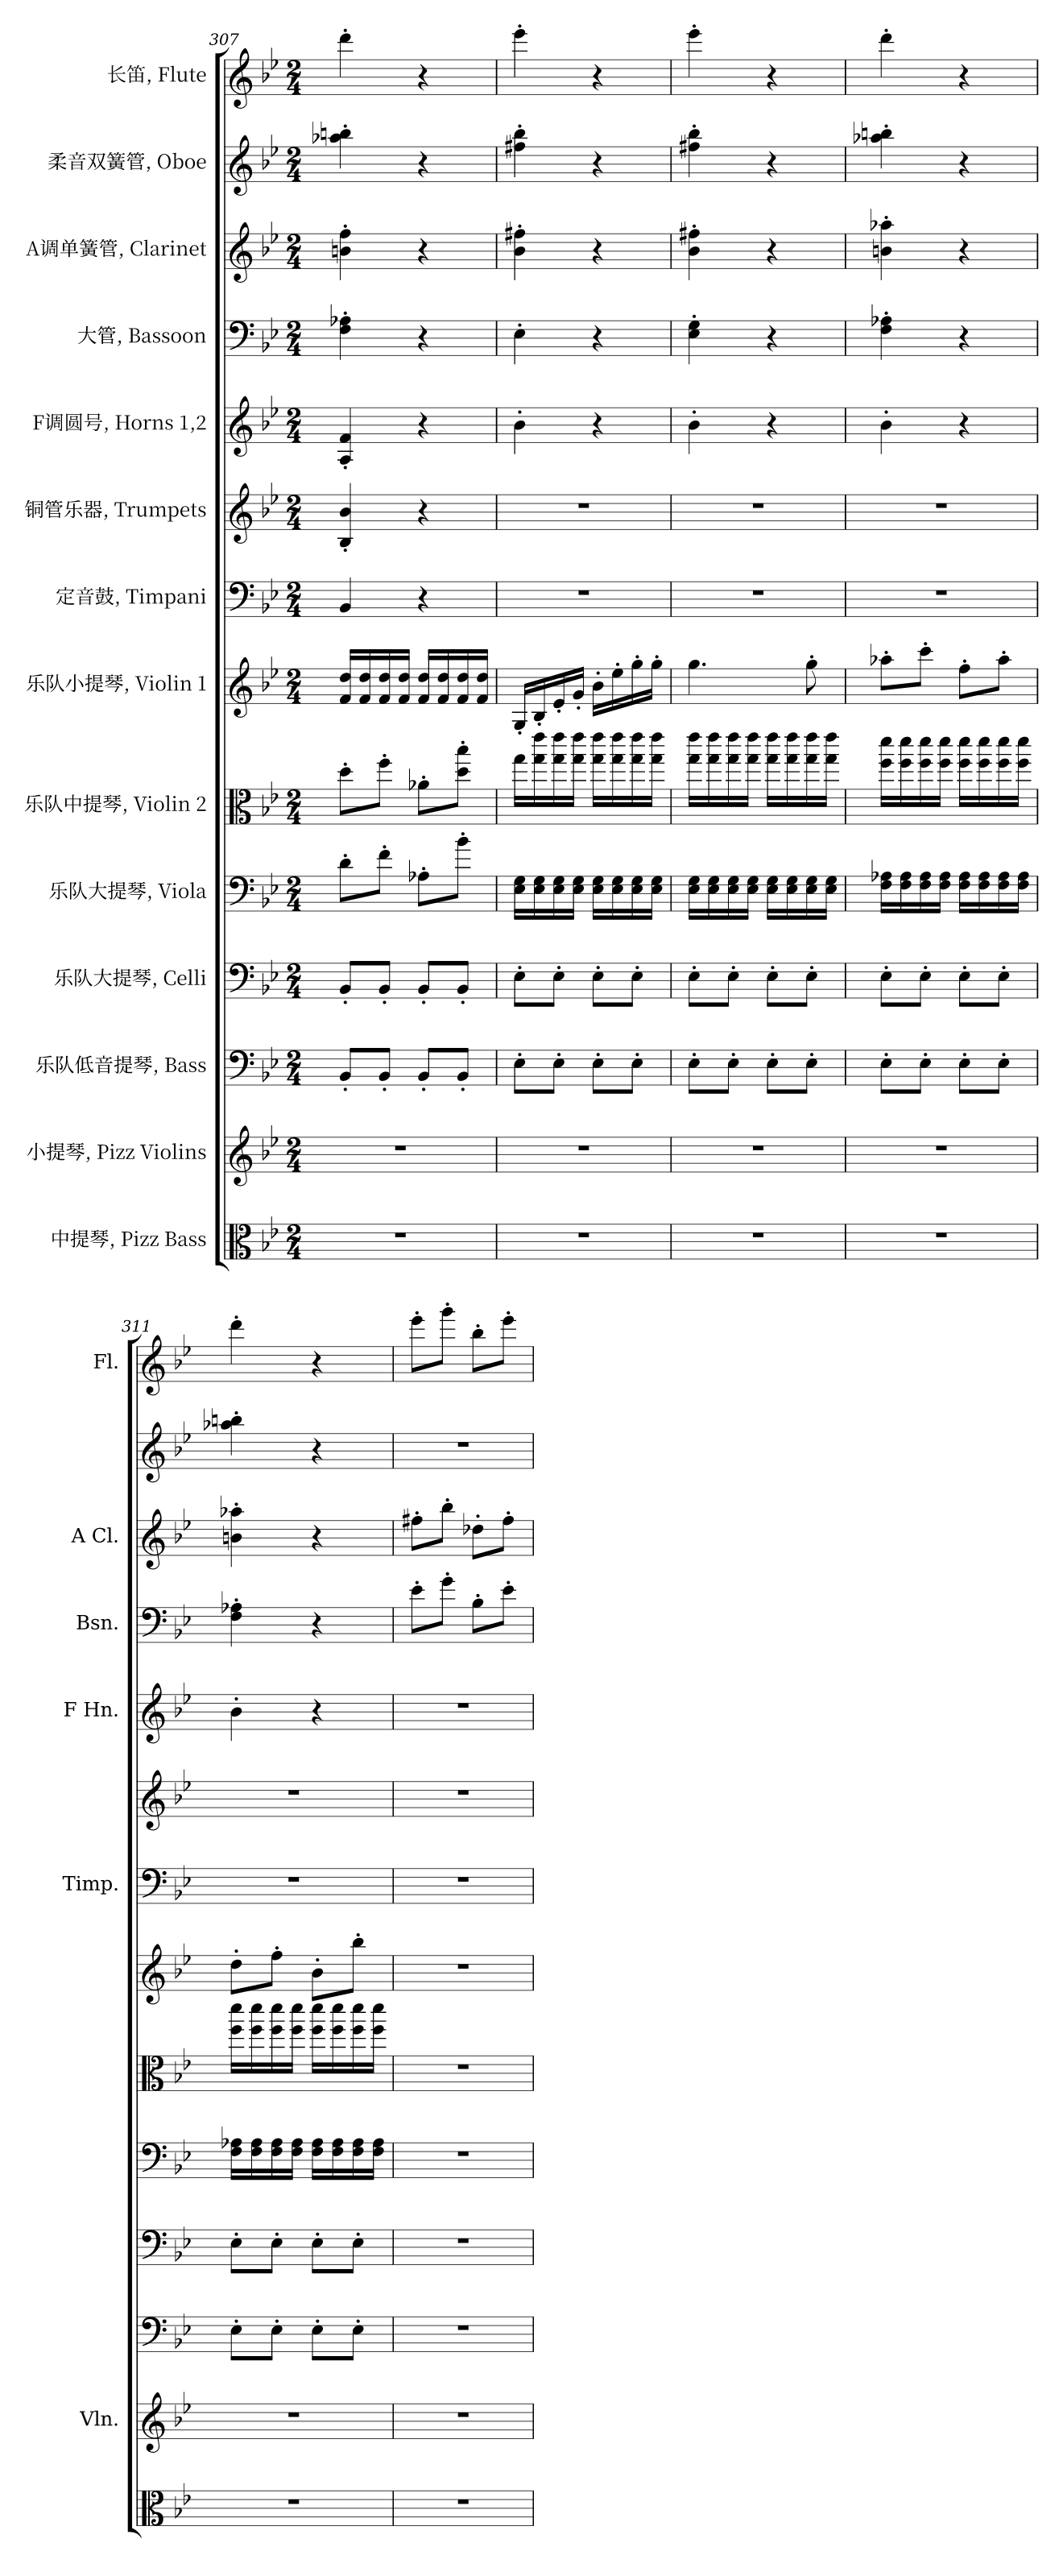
**kern	**kern	**kern	**kern	**kern	**kern	**kern	**kern	**kern	**kern	**kern	**kern	**kern	**kern
*part14	*part13	*part12	*part11	*part10	*part9	*part8	*part7	*part6	*part5	*part4	*part3	*part2	*part1
*staff14	*staff13	*staff12	*staff11	*staff10	*staff9	*staff8	*staff7	*staff6	*staff5	*staff4	*staff3	*staff2	*staff1
*I"中提琴, Pizz Bass	*I"小提琴, Pizz Violins	*I"乐队低音提琴, Bass	*I"乐队大提琴, Celli	*I"乐队大提琴, Viola	*I"乐队中提琴, Violin 2	*I"乐队小提琴, Violin 1	*I"定音鼓, Timpani	*I"铜管乐器, Trumpets	*I"F调圆号, Horns 1,2	*I"大管, Bassoon	*I"A调单簧管, Clarinet	*I"柔音双簧管, Oboe	*I"长笛, Flute
*	*I'Vln.	*	*	*	*	*	*I'Timp.	*	*I'F Hn.	*I'Bsn.	*I'A Cl.	*	*I'Fl.
*clefC3	*clefG2	*clefF4	*clefF4	*clefF4	*clefC3	*clefG2	*clefF4	*clefG2	*clefG2	*clefF4	*clefG2	*clefG2	*clefG2
*	*	*ITrd7c12	*	*	*	*	*	*	*ITrd4c7	*	*ITrd2c3	*ITrd2c3	*
*k[b-e-]	*k[b-e-]	*k[b-e-]	*k[b-e-]	*k[b-e-]	*k[b-e-]	*k[b-e-]	*k[b-e-]	*k[b-e-]	*k[b-e-a-]	*k[b-e-]	*k[f#]	*k[f#]	*k[b-e-]
*M2/4	*M2/4	*M2/4	*M2/4	*M2/4	*M2/4	*M2/4	*M2/4	*M2/4	*M2/4	*M2/4	*M2/4	*M2/4	*M2/4
=307	=307	=307	=307	=307	=307	=307	=307	=307	=307	=307	=307	=307	=307
2r	2r	8BBB-'/L	8BB-'/L	8d'\L	8dd'\L	16f/ 16dd/LL	4BB-/	4B-/' 4b-/'	4D/' 4B-/'	4F\' 4A-X\'	4g#X\' 4dd\'	4ffn\' 4gg#X\'	4ddd'\
.	.	.	.	.	.	16f/ 16dd/	.	.	.	.	.	.	.
.	.	8BBB-'/J	8BB-'/J	8f'\J	8ff'\J	16f/ 16dd/	.	.	.	.	.	.	.
.	.	.	.	.	.	16f/ 16dd/JJ	.	.	.	.	.	.	.
.	.	8BBB-'/L	8BB-'/L	8A-X'\L	8a-X'\L	16f/ 16dd/LL	4r	4r	4r	4r	4r	4r	4r
.	.	.	.	.	.	16f/ 16dd/	.	.	.	.	.	.	.
.	.	8BBB-'/J	8BB-'/J	8b-'\J	8dd\' 8bb-\'J	16f/ 16dd/	.	.	.	.	.	.	.
.	.	.	.	.	.	16f/ 16dd/JJ	.	.	.	.	.	.	.
!!LO:PB:g=z
=308	=308	=308	=308	=308	=308	=308	=308	=308	=308	=308	=308	=308	=308
2r	2r	8EE-'\L	8E-'\L	16E-\ 16G\LL	16gg\LL	16G'/LL	2r	2r	4e-'\	4E-'\	4g\' 4dd#X\'	4dd#X\' 4gg\'	4eee-'\
.	.	.	.	16E-\ 16G\	16gg\ 16eee-\	16B-'/	.	.	.	.	.	.	.
.	.	8EE-'\J	8E-'\J	16E-\ 16G\	16gg\ 16eee-\	16e-'/	.	.	.	.	.	.	.
.	.	.	.	16E-\ 16G\JJ	16gg\ 16eee-\JJ	16g'/JJ	.	.	.	.	.	.	.
.	.	8EE-'\L	8E-'\L	16E-\ 16G\LL	16gg\ 16eee-\LL	16b-'\LL	.	.	4r	4r	4r	4r	4r
.	.	.	.	16E-\ 16G\	16gg\ 16eee-\	16ee-'\	.	.	.	.	.	.	.
.	.	8EE-'\J	8E-'\J	16E-\ 16G\	16gg\ 16eee-\	16gg'\	.	.	.	.	.	.	.
.	.	.	.	16E-\ 16G\JJ	16gg\ 16eee-\JJ	16gg'\JJ	.	.	.	.	.	.	.
=309	=309	=309	=309	=309	=309	=309	=309	=309	=309	=309	=309	=309	=309
2r	2r	8EE-'\L	8E-'\L	16E-\ 16G\LL	16gg\ 16eee-\LL	4.gg\	2r	2r	4e-'\	4E-\' 4G\'	4g\' 4dd#X\'	4dd#X\' 4gg\'	4eee-'\
.	.	.	.	16E-\ 16G\	16gg\ 16eee-\	.	.	.	.	.	.	.	.
.	.	8EE-'\J	8E-'\J	16E-\ 16G\	16gg\ 16eee-\	.	.	.	.	.	.	.	.
.	.	.	.	16E-\ 16G\JJ	16gg\ 16eee-\JJ	.	.	.	.	.	.	.	.
.	.	8EE-'\L	8E-'\L	16E-\ 16G\LL	16gg\ 16eee-\LL	.	.	.	4r	4r	4r	4r	4r
.	.	.	.	16E-\ 16G\	16gg\ 16eee-\	.	.	.	.	.	.	.	.
.	.	8EE-'\J	8E-'\J	16E-\ 16G\	16gg\ 16eee-\	8gg'\	.	.	.	.	.	.	.
.	.	.	.	16E-\ 16G\JJ	16gg\ 16eee-\JJ	.	.	.	.	.	.	.	.
=310	=310	=310	=310	=310	=310	=310	=310	=310	=310	=310	=310	=310	=310
2r	2r	8EE-'\L	8E-'\L	16F\ 16A-X\LL	16ff\ 16ddd\LL	8aa-X'\L	2r	2r	4e-'\	4F\' 4A-X\'	4g#X\' 4ffn\'	4ffn\' 4gg#X\'	4ddd'\
.	.	.	.	16F\ 16A-\	16ff\ 16ddd\	.	.	.	.	.	.	.	.
.	.	8EE-'\J	8E-'\J	16F\ 16A-\	16ff\ 16ddd\	8ccc'\J	.	.	.	.	.	.	.
.	.	.	.	16F\ 16A-\JJ	16ff\ 16ddd\JJ	.	.	.	.	.	.	.	.
.	.	8EE-'\L	8E-'\L	16F\ 16A-\LL	16ff\ 16ddd\LL	8ff'\L	.	.	4r	4r	4r	4r	4r
.	.	.	.	16F\ 16A-\	16ff\ 16ddd\	.	.	.	.	.	.	.	.
.	.	8EE-'\J	8E-'\J	16F\ 16A-\	16ff\ 16ddd\	8aa-'\J	.	.	.	.	.	.	.
.	.	.	.	16F\ 16A-\JJ	16ff\ 16ddd\JJ	.	.	.	.	.	.	.	.
!!LO:PB:g=z
=311	=311	=311	=311	=311	=311	=311	=311	=311	=311	=311	=311	=311	=311
2r	2r	8EE-'\L	8E-'\L	16F\ 16A-X\LL	16ff\ 16ddd\LL	8dd'\L	2r	2r	4e-'\	4F\' 4A-X\'	4g#X\' 4ffn\'	4ffn\' 4gg#X\'	4ddd'\
.	.	.	.	16F\ 16A-\	16ff\ 16ddd\	.	.	.	.	.	.	.	.
.	.	8EE-'\J	8E-'\J	16F\ 16A-\	16ff\ 16ddd\	8ff'\J	.	.	.	.	.	.	.
.	.	.	.	16F\ 16A-\JJ	16ff\ 16ddd\JJ	.	.	.	.	.	.	.	.
.	.	8EE-'\L	8E-'\L	16F\ 16A-\LL	16ff\ 16ddd\LL	8b-'\L	.	.	4r	4r	4r	4r	4r
.	.	.	.	16F\ 16A-\	16ff\ 16ddd\	.	.	.	.	.	.	.	.
.	.	8EE-'\J	8E-'\J	16F\ 16A-\	16ff\ 16ddd\	8bb-'\J	.	.	.	.	.	.	.
.	.	.	.	16F\ 16A-\JJ	16ff\ 16ddd\JJ	.	.	.	.	.	.	.	.
=312	=312	=312	=312	=312	=312	=312	=312	=312	=312	=312	=312	=312	=312
2r	2r	2r	2r	2r	2r	2r	2r	2r	2r	8e-'\L	8dd#X'\L	2r	8eee-'\L
.	.	.	.	.	.	.	.	.	.	8g'\J	8gg'\J	.	8ggg'\J
.	.	.	.	.	.	.	.	.	.	8B-'\L	8b-X'\L	.	8bb-'\L
.	.	.	.	.	.	.	.	.	.	8e-'\J	8dd#'\J	.	8eee-'\J
=	=	=	=	=	=	=	=	=	=	=	=	=	=
*-	*-	*-	*-	*-	*-	*-	*-	*-	*-	*-	*-	*-	*-
